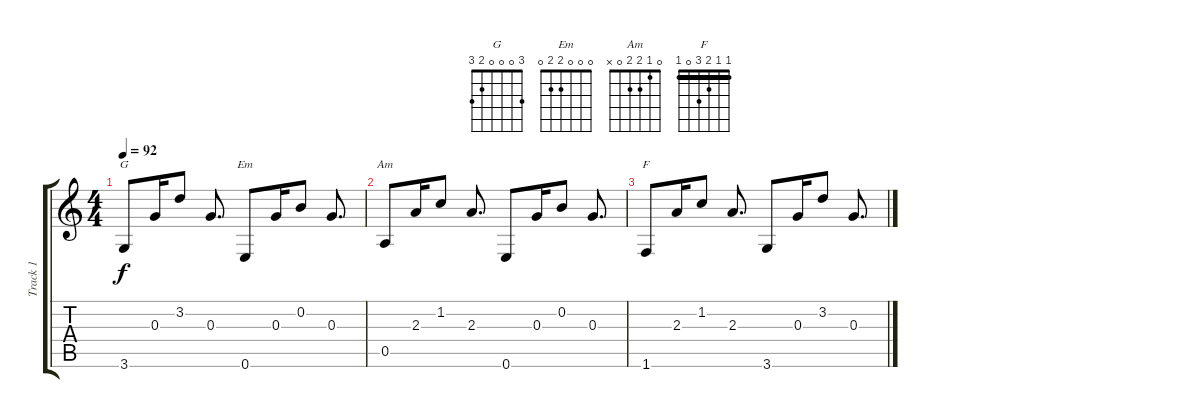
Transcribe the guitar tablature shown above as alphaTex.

\track ("Track 1" "Track 1") {instrument acousticguitarsteel}
\staff {score tabs}
\tuning (E4 B3 G3 D3 A2 E2) {hide}
\chord ("G" 3 0 0 0 2 3)
\chord ("Em" 0 0 0 2 2 0)
\chord ("Am" 0 1 2 2 0 x)
\chord ("F" 1 1 2 3 0 1) {barre 1}
\ts (4 4)
\tempo 92
\clef g2
\ks c
3.6.8{ch "G" dy f} 0.3.16 3.2.8 0.3.8{d} 0.6.8{ch "Em"} 0.3.16 0.2.8 0.3.8{d} |
0.5.8{ch "Am"} 2.3.16 1.2.8 2.3.8{d} 0.6.8 0.3.16 0.2.8 0.3.8{d} |
1.6.8{ch "F"} 2.3.16 1.2.8 2.3.8{d} 3.6.8 0.3.16 3.2.8 0.3.8{d}
